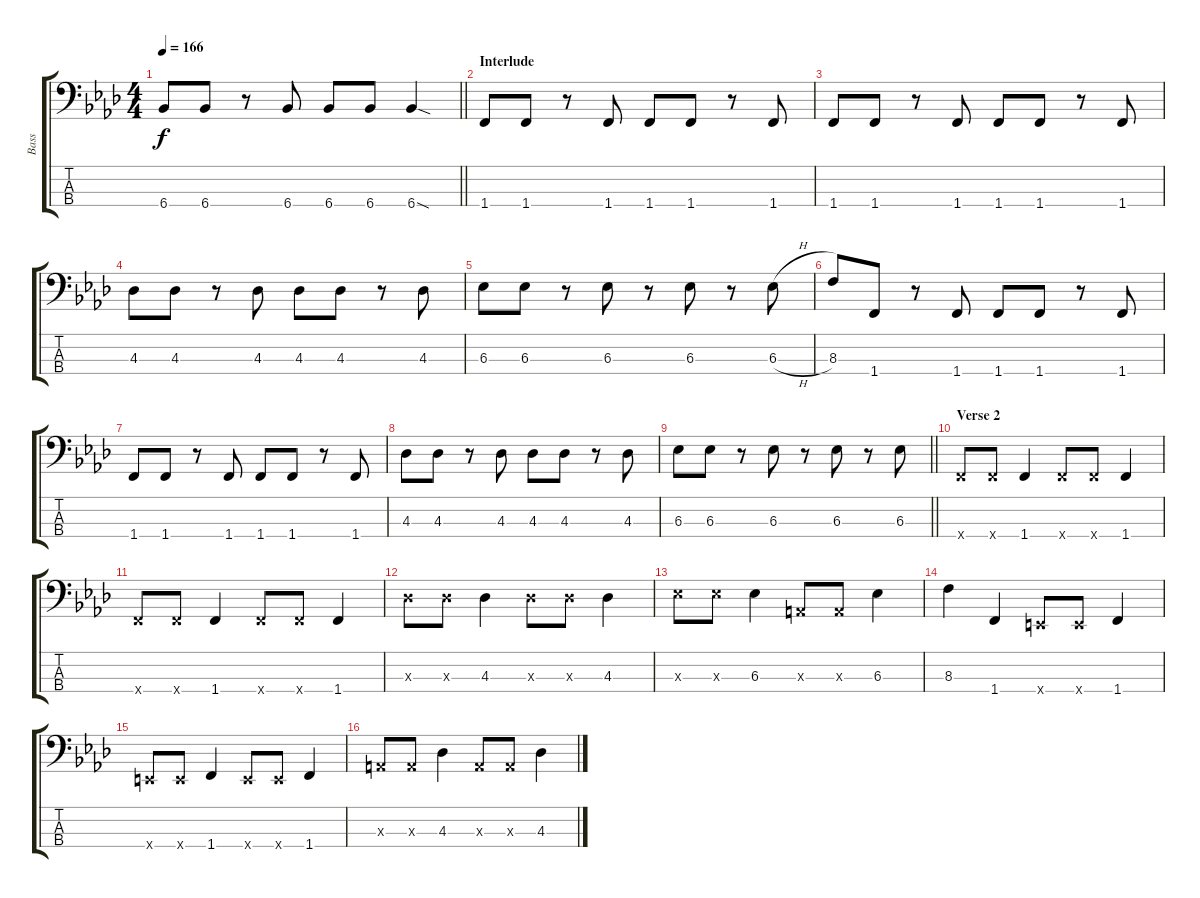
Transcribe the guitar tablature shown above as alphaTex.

\track ("Bass" "Bass") {instrument electricbassfinger}
\staff {score tabs}
\tuning (G2 D2 A1 E1) {hide}
\ts (4 4)
\tempo 166
\clef f4
\barLineRight lightlight
\ks ab
6.4.8{dy f} 6.4.8 r.8 6.4.8 6.4.8 6.4.8 6.4{sod}.4 |
\section ("" "Interlude")
1.4.8 1.4.8 r.8 1.4.8 1.4.8 1.4.8 r.8 1.4.8 |
1.4.8 1.4.8 r.8 1.4.8 1.4.8 1.4.8 r.8 1.4.8 |
4.3.8 4.3.8 r.8 4.3.8 4.3.8 4.3.8 r.8 4.3.8 |
6.3.8 6.3.8 r.8 6.3.8 r.8 6.3.8 r.8 6.3{h}.8 |
8.3.8 1.4.8 r.8 1.4.8 1.4.8 1.4.8 r.8 1.4.8 |
1.4.8 1.4.8 r.8 1.4.8 1.4.8 1.4.8 r.8 1.4.8 |
4.3.8 4.3.8 r.8 4.3.8 4.3.8 4.3.8 r.8 4.3.8 |
\barLineRight lightlight
6.3.8 6.3.8 r.8 6.3.8 r.8 6.3.8 r.8 6.3.8 |
\section ("" "Verse 2")
1.4{x}.8 1.4{x}.8 1.4.4 1.4{x}.8 1.4{x}.8 1.4.4 |
1.4{x}.8 1.4{x}.8 1.4.4 1.4{x}.8 1.4{x}.8 1.4.4 |
4.3{x}.8 4.3{x}.8 4.3.4 4.3{x}.8 4.3{x}.8 4.3.4 |
6.3{x}.8 6.3{x}.8 6.3.4 0.3{x}.8 0.3{x}.8 6.3.4 |
8.3.4 1.4.4 0.4{x}.8 0.4{x}.8 1.4.4 |
0.4{x}.8 0.4{x}.8 1.4.4 0.4{x}.8 0.4{x}.8 1.4.4 |
0.3{x}.8 0.3{x}.8 4.3.4 0.3{x}.8 0.3{x}.8 4.3.4
